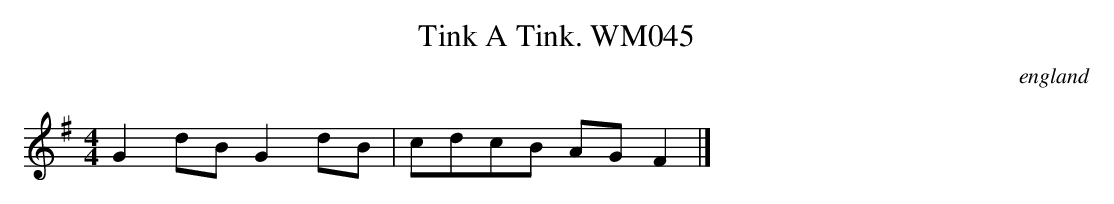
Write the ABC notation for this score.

X:1
T:Tink A Tink. WM045
O:england
M:4/4
L:1/8
K:G
G2dBG2dB|cdcB AGF2|]
